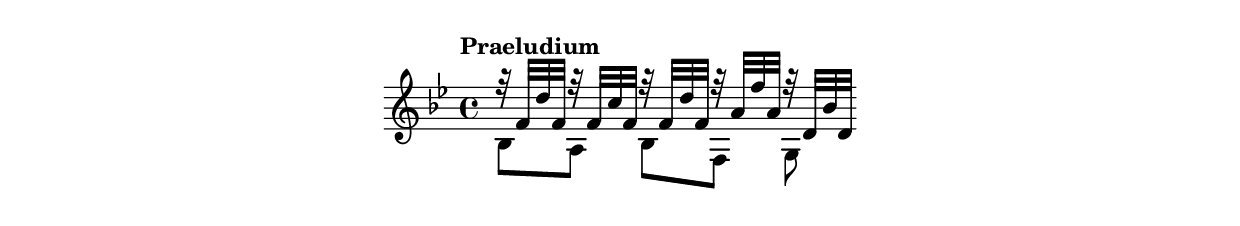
\include "indice.ily"
\version "2.15.33"
\new Staff  \relative f {
  \time 4/4
  \clef treble
  \key bes \major
  \tempo "Praeludium"
  <<
    \new Voice { \voiceOne r32 f' d' f, r f c' f, r f d' f, r a f' a, r d,[ bes' d,] }
    \new Voice { \voiceTwo bes8[ a] bes[ f] g } %corchete recto suelto
  >>
}